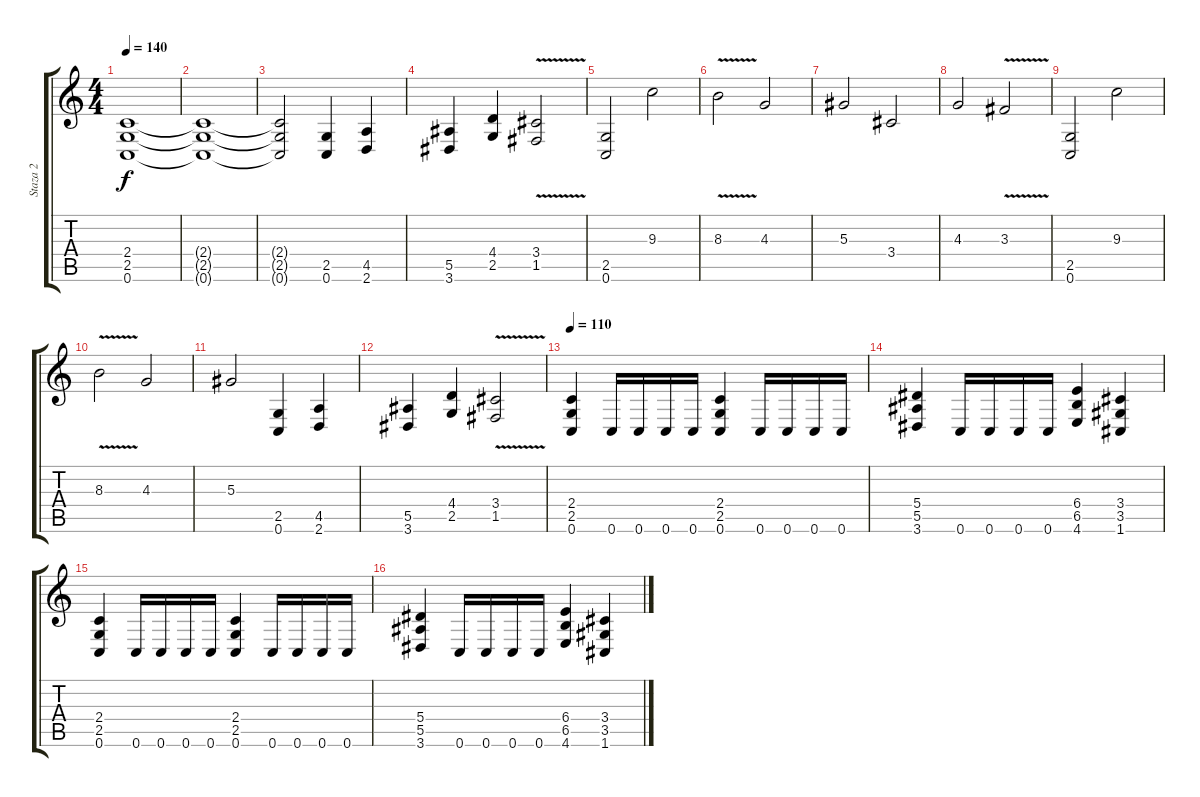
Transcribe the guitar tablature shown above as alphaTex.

\track ("Staza 2" "Staza 2") {instrument distortionguitar}
\staff {score tabs}
\tuning (C4 G3 Eb3 Bb2 F2 C2) {hide}
\ts (4 4)
\tempo 140
\clef g2
\ks c
(2.4 2.5 0.6).1{dy f} |
(2.4{t} 2.5{t} 0.6{t}).1 |
(2.4{t} 2.5{t} 0.6{t}).2 (2.5 0.6).4 (4.5 2.6).4 |
(5.5 3.6).4 (4.4 2.5).4 (3.4{v} 1.5).2 |
(2.5 0.6).2 9.3.2 |
8.3{v}.2 4.3.2 |
5.3.2 3.4.2 |
4.3.2 3.3{v}.2 |
(2.5 0.6).2 9.3.2 |
8.3{v}.2 4.3.2 |
5.3.2 (2.5 0.6).4 (4.5 2.6).4 |
(5.5 3.6).4 (4.4 2.5).4 (3.4{v} 1.5).2 |
\tempo 110
(2.4 2.5 0.6).4 0.6.16 0.6.16 0.6.16 0.6.16 (2.4 2.5 0.6).4 0.6.16 0.6.16 0.6.16 0.6.16 |
(5.4 5.5 3.6).4 0.6.16 0.6.16 0.6.16 0.6.16 (6.4 6.5 4.6).4 (3.4 3.5 1.6).4 |
(2.4 2.5 0.6).4 0.6.16 0.6.16 0.6.16 0.6.16 (2.4 2.5 0.6).4 0.6.16 0.6.16 0.6.16 0.6.16 |
(5.4 5.5 3.6).4 0.6.16 0.6.16 0.6.16 0.6.16 (6.4 6.5 4.6).4 (3.4 3.5 1.6).4
